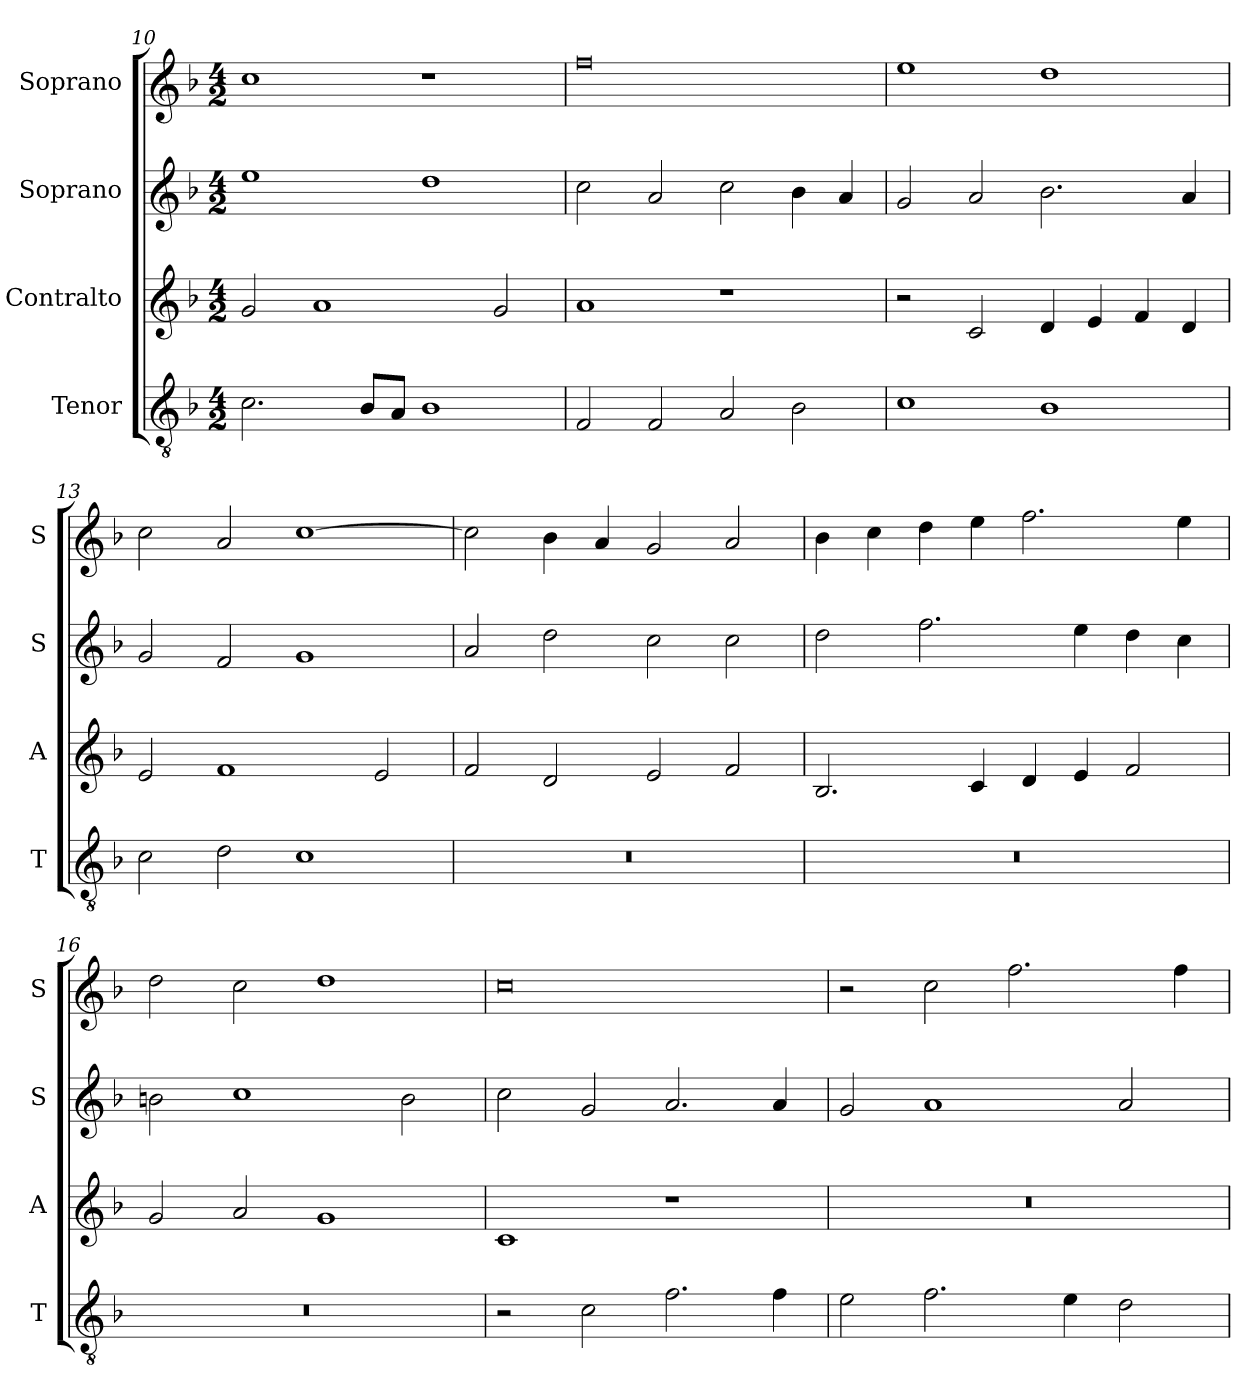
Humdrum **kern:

**kern	**kern	**kern	**kern
*part4	*part3	*part2	*part1
*staff4	*staff3	*staff2	*staff1
*I"Tenor	*I"Contralto	*I"Soprano	*I"Soprano
*I'T	*I'A	*I'S	*I'S
*clefGv2	*clefG2	*clefG2	*clefG2
*k[b-]	*k[b-]	*k[b-]	*k[b-]
*F:ion	*F:ion	*F:ion	*F:ion
*M4/2	*M4/2	*M4/2	*M4/2
=10	=10	=10	=10
2.c	2g	1ee	1cc
.	1a	.	.
8B-/L	.	.	.
8A/J	.	.	.
1B-	.	1dd	1r
.	2g	.	.
=11	=11	=11	=11
2F	1a	2cc	0ff
2F	.	2a	.
2A	1r	2cc	.
2B-	.	4b-	.
.	.	4a	.
=12	=12	=12	=12
1c	2r	2g	1ee
.	2c	2a	.
1B-	4d	2.b-	1dd
.	4e	.	.
.	4f	.	.
.	4d	4a	.
=13	=13	=13	=13
2c	2e	2g	2cc
2d	1f	2f	2a
1c	.	1g	[1cc
.	2e	.	.
=14	=14	=14	=14
0r	2f	2a	2cc]
.	2d	2dd	4b-
.	.	.	4a
.	2e	2cc	2g
.	2f	2cc	2a
=15	=15	=15	=15
0r	2.B-	2dd	4b-
.	.	.	4cc
.	.	2.ff	4dd
.	4c	.	4ee
.	4d	.	2.ff
.	4e	4ee	.
.	2f	4dd	.
.	.	4cc	4ee
=16	=16	=16	=16
0r	2g	2bn	2dd
.	2a	1cc	2cc
.	1g	.	1dd
.	.	2b	.
=17	=17	=17	=17
2r	1c	2cc	0cc
2c	.	2g	.
2.f	1r	2.a	.
4f	.	4a	.
=18	=18	=18	=18
2e	0r	2g	2r
2.f	.	1a	2cc
.	.	.	2.ff
4e	.	.	.
2d	.	2a	.
.	.	.	4ff
=	=	=	=
*-	*-	*-	*-
